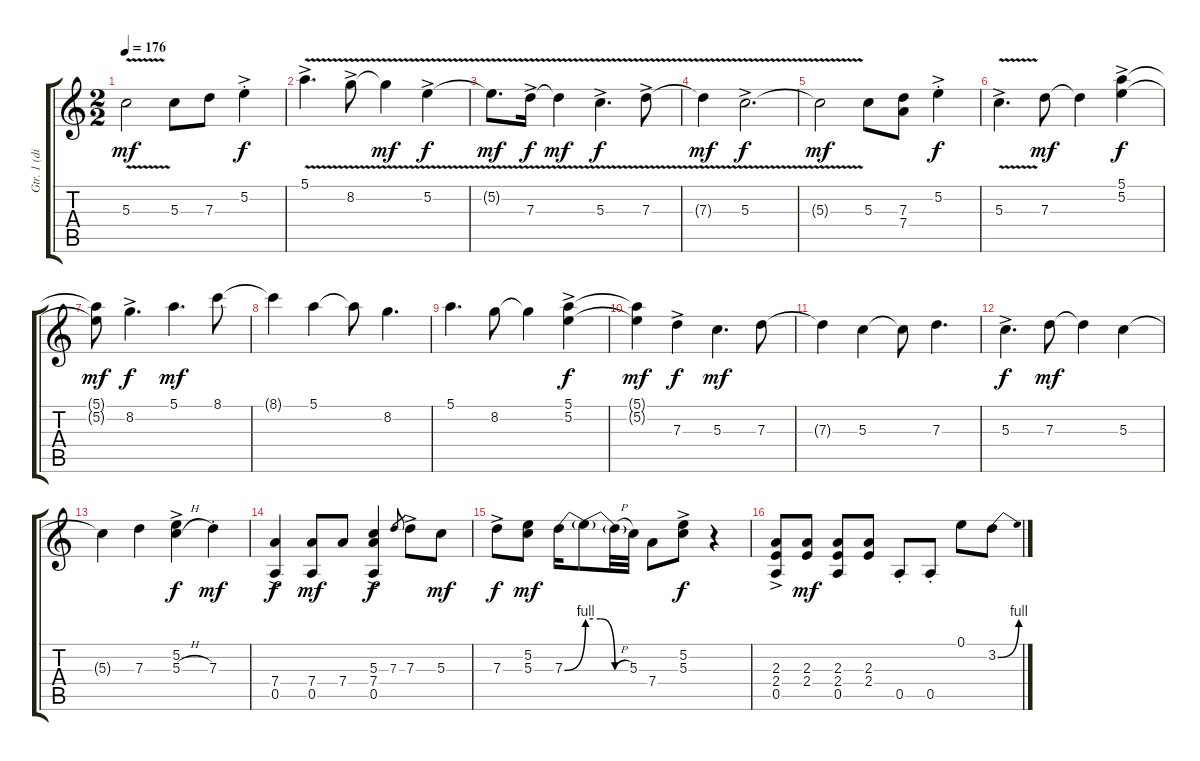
\track ("Gtr. 1 (dist. elec)" "Gtr. 1 (di") {instrument distortionguitar}
\staff {score tabs}
\tuning (E4 B3 G3 D3 A2 E2) {hide}
\ts (2 2)
\tempo 176
\clef g2
\ks c
5.3{v t}.2{dy mf} 5.3.8 7.3.8 5.2{ac st}.4{dy f} |
5.1{v ac}.4{d} 8.2{v ac}.8 8.2{v t}.4{dy mf} 5.2{v ac}.4{dy f} |
5.2{t}.8{d dy mf} 7.3{v ac}.16{dy f} 7.3{v t}.4{dy mf} 5.3{v ac}.4{d dy f} 7.3{v ac}.8 |
7.3{v t}.4{dy mf} 5.3{v ac}.2{d dy f} |
5.3{v t}.2{dy mf} 5.3.8 (7.3 7.4).8 5.2{ac st}.4{dy f} |
5.3{v ac}.4{d} 7.3.8{dy mf} 7.3{t}.4 (5.1{ac} 5.2{ac}).4{dy f} |
(5.1{t} 5.2{t}).8{dy mf} 8.2{ac}.4{d dy f} 5.1.4{d dy mf} 8.1.8 |
8.1{t}.4 5.1.4 5.1{t}.8 8.2.4{d} |
5.1.4{d} 8.2.8 8.2{t}.4 (5.1{ac} 5.2{ac}).4{dy f} |
(5.1{t} 5.2{t}).4{dy mf} 7.3{ac}.4{dy f} 5.3.4{d dy mf} 7.3.8 |
7.3{t}.4 5.3.4 5.3{t}.8 7.3.4{d} |
5.3{ac}.4{d dy f} 7.3.8{dy mf} 7.3{t}.4 5.3.4 |
5.3{t}.4 7.3.4 (5.2{ac} 5.3{h ac}).4{dy f} 7.3{st}.4{dy mf} |
(7.4{ac} 0.5{ac}).4{dy f} (7.4 0.5).8{dy mf} 7.4.8 (5.3{ac} 7.4{ac} 0.5{ac}).4{dy f} 7.3.8{gr} 7.3{ac}.8 5.3.8{dy mf} |
7.3{ac}.8{dy f} (5.2 5.3).8{dy mf} 7.3{be (bend 0 0 60 4)}.16 7.3{be (custom 0 4 20 4 40 0 60 0) t}.8 7.3{h t}.32 5.3.32 7.4.8 (5.2{ac} 5.3{ac}).8{dy f} r.4 |
(2.3{ac} 2.4{ac} 0.5{ac}).8 (2.3 2.4).8{dy mf} (2.3 2.4 0.5).8 (2.3 2.4).8 0.5{st}.8 0.5{st}.8 0.1.8 3.2{be (bend 0 0 60 4)}.8
